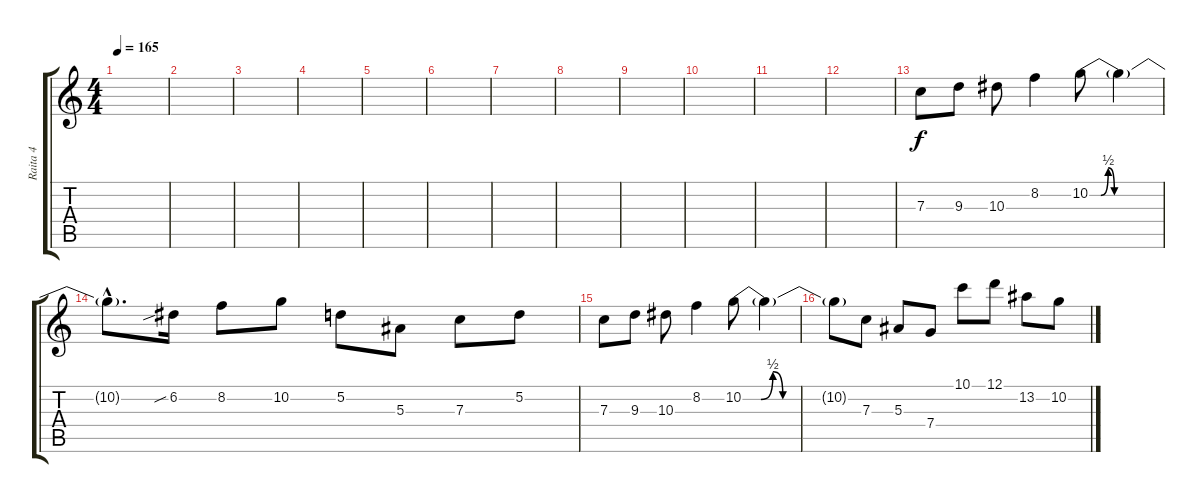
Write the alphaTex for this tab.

\track ("Raita 4" "Raita 4") {instrument distortionguitar}
\staff {score tabs}
\tuning (D4 A3 F3 C3 G2 C2) {hide}
\ts (4 4)
\tempo 165
\clef g2
\ks c
|
|
|
|
|
|
|
|
|
|
|
|
7.3.8 9.3.8 10.3.8 8.2.4 10.2{be (custom 0 0 7 0 9 0 15 2 20 0 26 0 32 0 37 0 45 0 60 0)}.8 10.2{t}.4 |
10.2{hac t}.8{d} 6.2{sib}.16 8.2.8 10.2.8 5.2.8 5.3.8 7.3.8 5.2.8 |
7.3.8 9.3.8 10.3.8 8.2.4 10.2{be (custom 0 0 7 0 9 0 15 2 20 0 26 0 32 0 37 0 45 0 60 0)}.8 10.2{t}.4 |
10.2{t}.8 7.3.8 5.3.8 7.4.8 10.1.8 12.1.8 13.2.8 10.2.8
